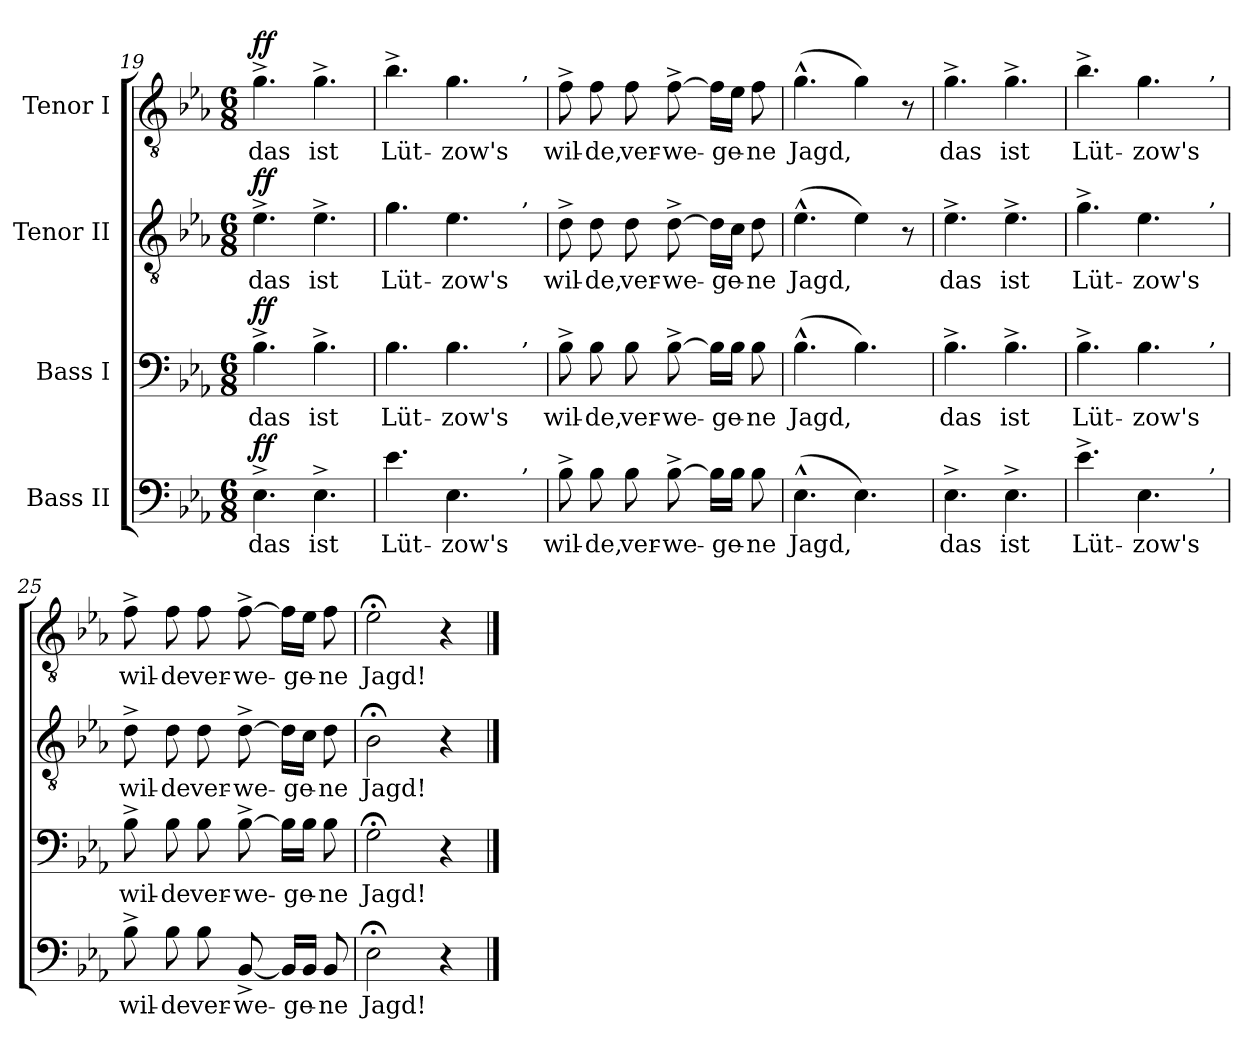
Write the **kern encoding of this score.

**kern	**text	**dynam	**kern	**text	**dynam	**kern	**text	**dynam	**kern	**text	**dynam
*part4	*part4	*part4	*part3	*part3	*part3	*part2	*part2	*part2	*part1	*part1	*part1
*staff4	*staff4	*staff4	*staff3	*staff3	*staff3	*staff2	*staff2	*staff2	*staff1	*staff1	*staff1
*I"Bass II	*	*	*I"Bass I	*	*	*I"Tenor II	*	*	*I"Tenor I	*	*
*clefF4	*	*	*clefF4	*	*	*clefGv2	*	*	*clefGv2	*	*
*k[b-e-a-]	*	*	*k[b-e-a-]	*	*	*k[b-e-a-]	*	*	*k[b-e-a-]	*	*
*E-:	*	*	*E-:	*	*	*E-:	*	*	*E-:	*	*
*M6/8	*	*	*M6/8	*	*	*M6/8	*	*	*M6/8	*	*
=19	=19	=19	=19	=19	=19	=19	=19	=19	=19	=19	=19
!	!	!LO:DY:a	!	!	!LO:DY:a	!	!	!LO:DY:a	!	!	!LO:DY:a
4.E-^>\	das	ff	4.B-^>\	das	ff	4.e-^>\	das	ff	4.g^>\	das	ff
4.E-^>\	ist	.	4.B-^>\	ist	.	4.e-^>\	ist	.	4.g^>\	ist	.
=20	=20	=20	=20	=20	=20	=20	=20	=20	=20	=20	=20
*^	*	*	*^	*	*	*^	*	*	*^	*	*
4.e-\	2ryy	Lüt-	.	4.B-\	2ryy	Lüt-	.	4.g\	2ryy	Lüt-	.	4.b-^>\	2ryy	Lüt-	.
4.E-\	.	-zow's	.	4.B-\	.	-zow's	.	4.e-\	.	-zow's	.	4.g\	.	-zow's	.
.	8ryy	.	.	.	8ryy	.	.	.	8ryy	.	.	.	8ryy	.	.
.	32ryy	.	.	.	32ryy	.	.	.	32ryy	.	.	.	32ryy	.	.
!	!	!	!	!	!	!	!	!	!	!	!	!	!LO:TX:a:t=,	!	!
!	!	!	!	!	!	!	!	!	!LO:TX:a:t=,	!	!	!	!	!	!
!	!	!	!	!	!LO:TX:a:t=,	!	!	!	!	!	!	!	!	!	!
!	!LO:TX:a:t=,	!	!	!	!	!	!	!	!	!	!	!	!	!	!
.	16.ryy	.	.	.	16.ryy	.	.	.	16.ryy	.	.	.	16.ryy	.	.
*v	*v	*	*	*	*	*	*	*v	*v	*	*	*v	*v	*	*
*	*	*	*v	*v	*	*	*	*	*	*	*	*
!!LO:LB:g=z
=21	=21	=21	=21	=21	=21	=21	=21	=21	=21	=21	=21
8B-^>\	wil-	.	8B-^>\	wil-	.	8d^>\	wil-	.	8f^>\	wil-	.
8B-\	-de,	.	8B-\	-de,	.	8d\	-de,	.	8f\	-de,	.
8B-\	ver-	.	8B-\	ver-	.	8d\	ver-	.	8f\	ver-	.
[8B-^>\	-we-	.	[8B-^>\	-we-	.	[8d^>\	-we-	.	[8f^>\	-we-	.
16B-\LL]	.	.	16B-\LL]	.	.	16d\LL]	.	.	16f\LL]	.	.
16B-\JJ	-ge-	.	16B-\JJ	-ge-	.	16c\JJ	-ge-	.	16e-\JJ	-ge-	.
8B-\	-ne	.	8B-\	-ne	.	8d\	-ne	.	8f\	-ne	.
=22	=22	=22	=22	=22	=22	=22	=22	=22	=22	=22	=22
(4.E-^^>\	Jagd,	.	(4.B-^^>\	Jagd,	.	(4.e-^^>\	Jagd,	.	(4.g^^>\	Jagd,	.
4.E-\)	.	.	4.B-\)	.	.	4e-\)	.	.	4g\)	.	.
.	.	.	.	.	.	8r	.	.	8r	.	.
=23	=23	=23	=23	=23	=23	=23	=23	=23	=23	=23	=23
4.E-^>\	das	.	4.B-^>\	das	.	4.e-^>\	das	.	4.g^>\	das	.
4.E-^>\	ist	.	4.B-^>\	ist	.	4.e-^>\	ist	.	4.g^>\	ist	.
=24	=24	=24	=24	=24	=24	=24	=24	=24	=24	=24	=24
*^	*	*	*^	*	*	*^	*	*	*^	*	*
4.e-^>\	2ryy	Lüt-	.	4.B-^>\	2ryy	Lüt-	.	4.g^>\	2ryy	Lüt-	.	4.b-^>\	2ryy	Lüt-	.
4.E-\	.	-zow's	.	4.B-\	.	-zow's	.	4.e-\	.	-zow's	.	4.g\	.	-zow's	.
.	8.ryy	.	.	.	8.ryy	.	.	.	8.ryy	.	.	.	8.ryy	.	.
!	!	!	!	!	!	!	!	!	!	!	!	!	!LO:TX:a:t=,	!	!
!	!	!	!	!	!	!	!	!	!LO:TX:a:t=,	!	!	!	!	!	!
!	!	!	!	!	!LO:TX:a:t=,	!	!	!	!	!	!	!	!	!	!
!	!LO:TX:a:t=,	!	!	!	!	!	!	!	!	!	!	!	!	!	!
.	16ryy	.	.	.	16ryy	.	.	.	16ryy	.	.	.	16ryy	.	.
*v	*v	*	*	*	*	*	*	*v	*v	*	*	*v	*v	*	*
*	*	*	*v	*v	*	*	*	*	*	*	*	*
=25	=25	=25	=25	=25	=25	=25	=25	=25	=25	=25	=25
8B-^>\	wil-	.	8B-^>\	wil-	.	8d^>\	wil-	.	8f^>\	wil-	.
8B-\	-de	.	8B-\	-de	.	8d\	-de	.	8f\	-de	.
8B-\	ver-	.	8B-\	ver-	.	8d\	ver-	.	8f\	ver-	.
[8BB-^</	-we-	.	[8B-^>\	-we-	.	[8d^>\	-we-	.	[8f^>\	-we-	.
16BB-/LL]	.	.	16B-\LL]	.	.	16d\LL]	.	.	16f\LL]	.	.
16BB-/JJ	-ge-	.	16B-\JJ	-ge-	.	16c\JJ	-ge-	.	16e-\JJ	-ge-	.
8BB-/	-ne	.	8B-\	-ne	.	8d\	-ne	.	8f\	-ne	.
=26	=26	=26	=26	=26	=26	=26	=26	=26	=26	=26	=26
2E-;<\	Jagd!	.	2G;<\	Jagd!	.	2B-;<\	Jagd!	.	2e-;<\	Jagd!	.
4r	.	.	4r	.	.	4r	.	.	4r	.	.
==	==	==	==	==	==	==	==	==	==	==	==
*-	*-	*-	*-	*-	*-	*-	*-	*-	*-	*-	*-
